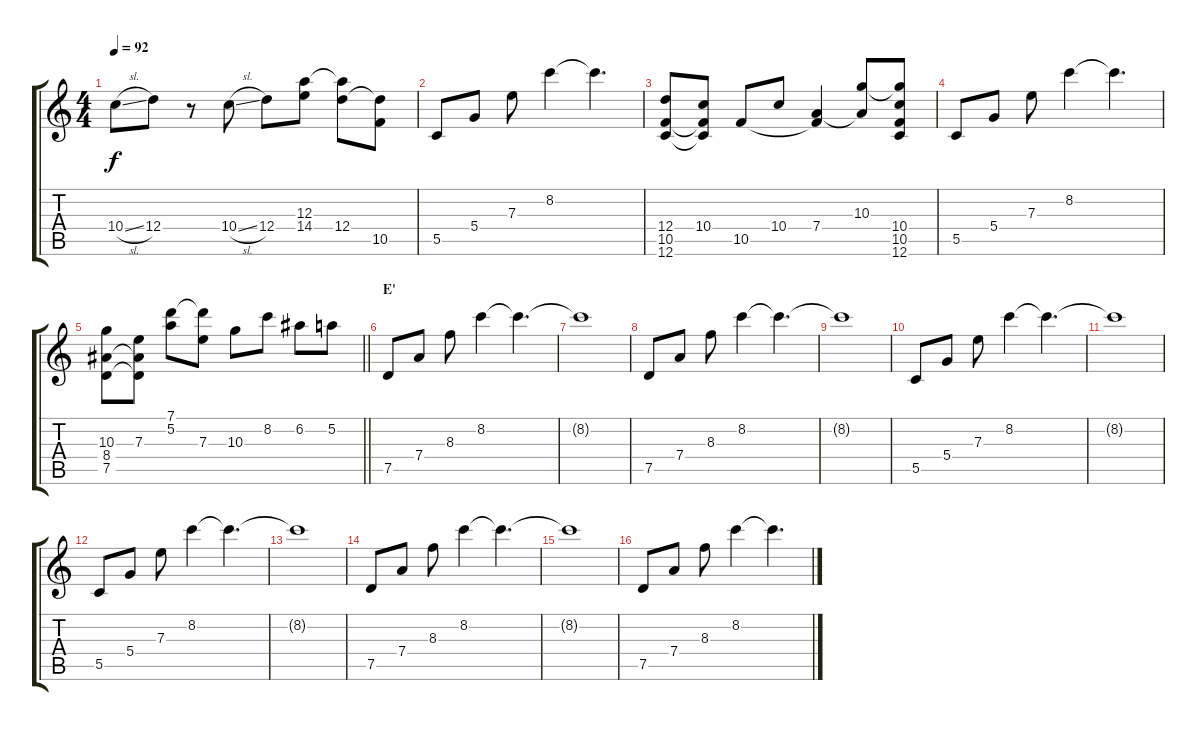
\track "" {instrument overdrivenguitar}
\staff {score tabs}
\tuning (G4 E4 A3 D3 G2 C2) {hide}
\ts (4 4)
\tempo 92
\clef g2
\ks c
10.4{sl}.8{dy f} 12.4.8 r.8 10.4{sl}.8 12.4.8 (12.3 14.4).8 (12.3{t} 12.4).8 (12.4{t} 10.5).8 |
5.5.8 5.4.8 7.3.8 8.2.4 8.2{t}.4{d} |
(12.4 10.5 12.6).8 (10.4 10.5{t} 12.6{t}).8 10.5.8 10.4.8 (7.4 10.5{t}).4 (10.3 7.4{t}).8 (10.3{t} 10.4 10.5 12.6).8 |
5.5.8 5.4.8 7.3.8 8.2.4 8.2{t}.4{d} |
\barLineRight lightlight
(10.3 8.4 7.5).8 (7.3 8.4{t} 7.5{t}).8 (7.1 5.2).8 (7.1{t} 7.3).8 10.3.8 8.2.8 6.2.8 5.2.8 |
\section ("" "E'")
7.5.8 7.4.8 8.3.8 8.2.4 8.2{t}.4{d} |
8.2{t}.1 |
7.5.8 7.4.8 8.3.8 8.2.4 8.2{t}.4{d} |
8.2{t}.1 |
5.5.8 5.4.8 7.3.8 8.2.4 8.2{t}.4{d} |
8.2{t}.1 |
5.5.8 5.4.8 7.3.8 8.2.4 8.2{t}.4{d} |
8.2{t}.1 |
7.5.8 7.4.8 8.3.8 8.2.4 8.2{t}.4{d} |
8.2{t}.1 |
7.5.8 7.4.8 8.3.8 8.2.4 8.2{t}.4{d}
